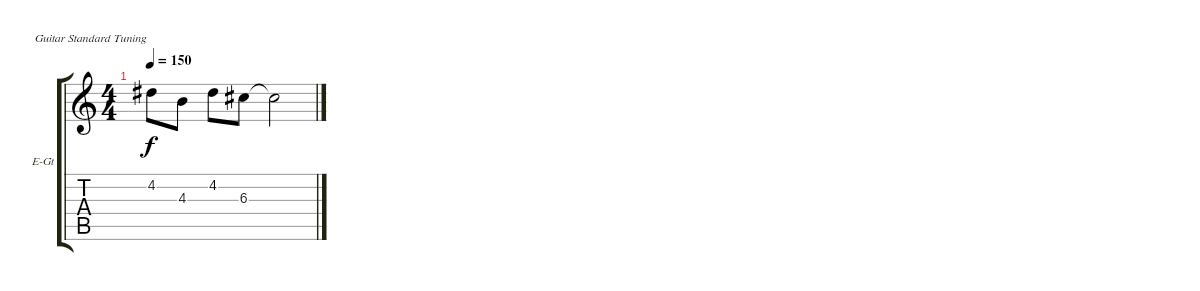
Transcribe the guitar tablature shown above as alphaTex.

\bracketExtendMode groupsimilarinstruments
\firstSystemTrackNameOrientation horizontal
\otherSystemsTrackNameOrientation horizontal
\track ("Guitare 2" "E-Gt") {instrument electricguitarclean}
\staff {score tabs}
\tuning (E4 B3 G3 D3 A2 E2)
\ts (4 4)
\tempo 150
\clef g2
\ks c
4.2{t}.8{dy f} 4.3.8 4.2.8 6.3.8 6.3{t}.2
